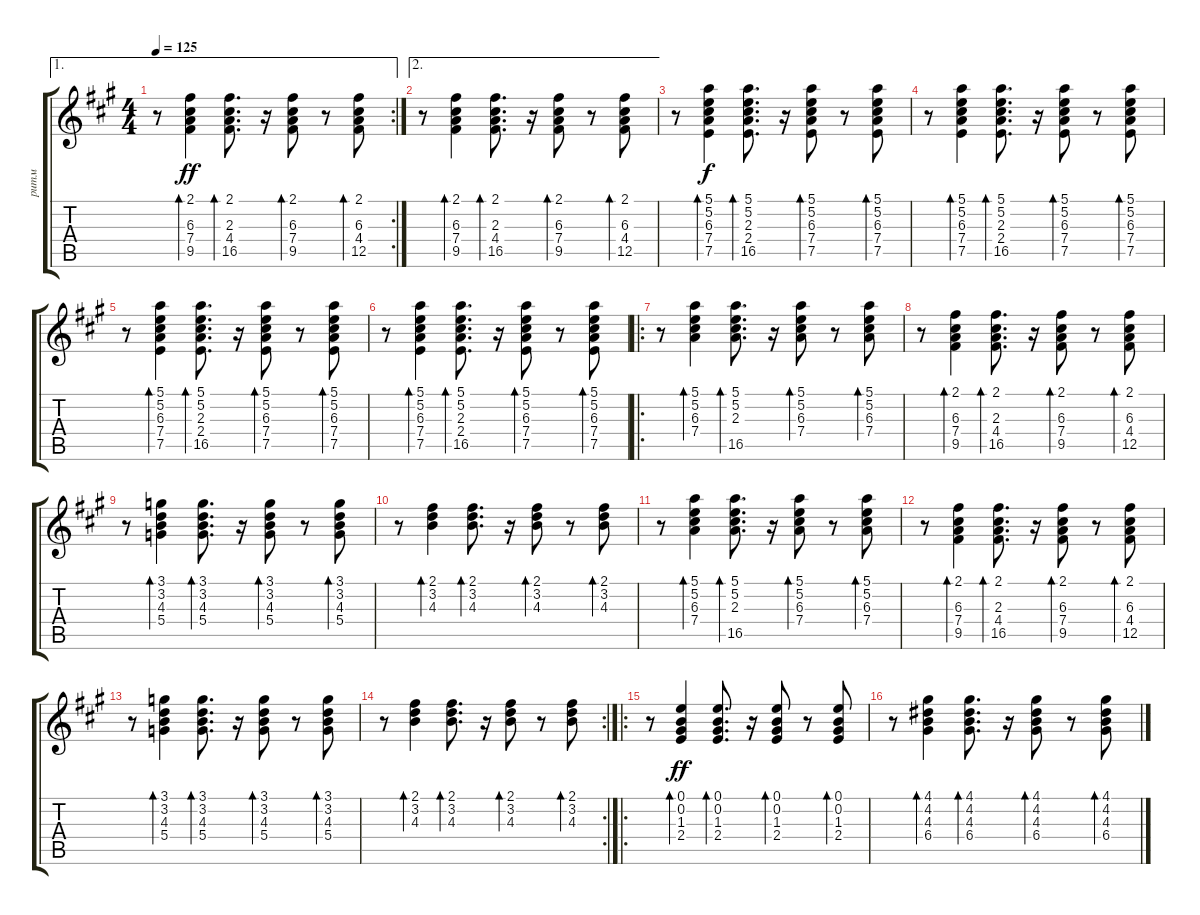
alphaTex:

\track ("ритм" "ритм") {instrument acousticguitarsteel}
\staff {score tabs}
\tuning (E4 B3 G3 D3 A2 E2) {hide}
\ae 1
\rc 2
\ts (4 4)
\tempo 125
\clef g2
\ks f#minor
r.8{dy ff} (2.1 6.3 7.4 9.5).4{bd 240} (2.1 2.3 4.4 16.5).8{d bd 60} r.16 (2.1 6.3 7.4 9.5).8{bd 60} r.8 (2.1 6.3 4.4 12.5).8{bd 60} |
\ae 2
r.8 (2.1 6.3 7.4 9.5).4{bd 240} (2.1 2.3 4.4 16.5).8{d bd 60} r.16 (2.1 6.3 7.4 9.5).8{bd 60} r.8 (2.1 6.3 4.4 12.5).8{bd 60} |
r.8 (5.1 5.2 6.3 7.4 7.5).4{bd 240 dy f} (5.1 5.2 2.3 2.4 16.5).8{d bd 60} r.16 (5.1 5.2 6.3 7.4 7.5).8{bd 60} r.8 (5.1 5.2 6.3 7.4 7.5).8{bd 60} |
r.8 (5.1 5.2 6.3 7.4 7.5).4{bd 240} (5.1 5.2 2.3 2.4 16.5).8{d bd 60} r.16 (5.1 5.2 6.3 7.4 7.5).8{bd 60} r.8 (5.1 5.2 6.3 7.4 7.5).8{bd 60} |
r.8 (5.1 5.2 6.3 7.4 7.5).4{bd 240} (5.1 5.2 2.3 2.4 16.5).8{d bd 60} r.16 (5.1 5.2 6.3 7.4 7.5).8{bd 60} r.8 (5.1 5.2 6.3 7.4 7.5).8{bd 60} |
r.8 (5.1 5.2 6.3 7.4 7.5).4{bd 240} (5.1 5.2 2.3 2.4 16.5).8{d bd 60} r.16 (5.1 5.2 6.3 7.4 7.5).8{bd 60} r.8 (5.1 5.2 6.3 7.4 7.5).8{bd 60} |
\ro
r.8 (5.1 5.2 6.3 7.4).4{bd 240} (5.1 5.2 2.3 16.5).8{d bd 60} r.16 (5.1 5.2 6.3 7.4).8{bd 60} r.8 (5.1 5.2 6.3 7.4).8{bd 60} |
r.8 (2.1 6.3 7.4 9.5).4{bd 240} (2.1 2.3 4.4 16.5).8{d bd 60} r.16 (2.1 6.3 7.4 9.5).8{bd 60} r.8 (2.1 6.3 4.4 12.5).8{bd 60} |
r.8 (3.1 3.2 4.3 5.4).4{bd 240} (3.1 3.2 4.3 5.4).8{d bd 60} r.16 (3.1 3.2 4.3 5.4).8{bd 60} r.8 (3.1 3.2 4.3 5.4).8{bd 60} |
r.8 (2.1 3.2 4.3).4{bd 240} (2.1 3.2 4.3).8{d bd 60} r.16 (2.1 3.2 4.3).8{bd 60} r.8 (2.1 3.2 4.3).8{bd 60} |
r.8 (5.1 5.2 6.3 7.4).4{bd 240} (5.1 5.2 2.3 16.5).8{d bd 60} r.16 (5.1 5.2 6.3 7.4).8{bd 60} r.8 (5.1 5.2 6.3 7.4).8{bd 60} |
r.8 (2.1 6.3 7.4 9.5).4{bd 240} (2.1 2.3 4.4 16.5).8{d bd 60} r.16 (2.1 6.3 7.4 9.5).8{bd 60} r.8 (2.1 6.3 4.4 12.5).8{bd 60} |
r.8 (3.1 3.2 4.3 5.4).4{bd 240} (3.1 3.2 4.3 5.4).8{d bd 60} r.16 (3.1 3.2 4.3 5.4).8{bd 60} r.8 (3.1 3.2 4.3 5.4).8{bd 60} |
\rc 2
r.8 (2.1 3.2 4.3).4{bd 240} (2.1 3.2 4.3).8{d bd 60} r.16 (2.1 3.2 4.3).8{bd 60} r.8 (2.1 3.2 4.3).8{bd 60} |
\ro
r.8 (0.1 0.2 1.3 2.4).4{bd 240 dy ff} (0.1 0.2 1.3 2.4).8{d bd 60} r.16 (0.1 0.2 1.3 2.4).8{bd 60} r.8 (0.1 0.2 1.3 2.4).8{bd 60} |
r.8 (4.1 4.2 4.3 6.4).4{bd 240} (4.1 4.2 4.3 6.4).8{d bd 60} r.16 (4.1 4.2 4.3 6.4).8{bd 60} r.8 (4.1 4.2 4.3 6.4).8{bd 60}
